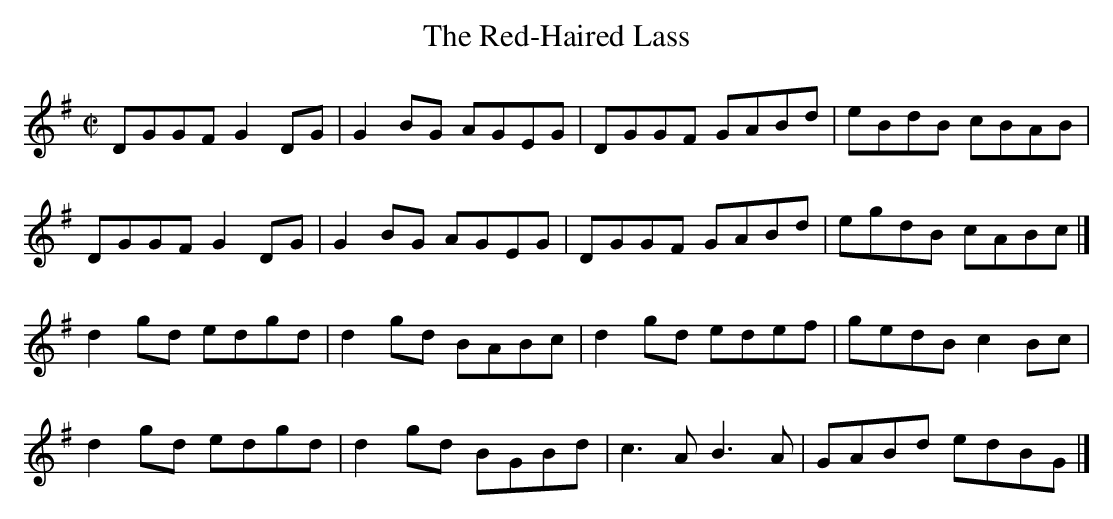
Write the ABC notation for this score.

X:1
T:Red-Haired Lass, The
M:C|
L:1/8
K:G
DGGF G2DG|G2BG AGEG|DGGF GABd|eBdB cBAB|!
DGGF G2DG|G2BG AGEG|DGGF GABd|egdB cABc|]!
d2gd edgd|d2gd BABc|d2gd edef|gedB c2Bc|!
d2gd edgd|d2gd BGBd|c3A B3A|GABd edBG|]!
